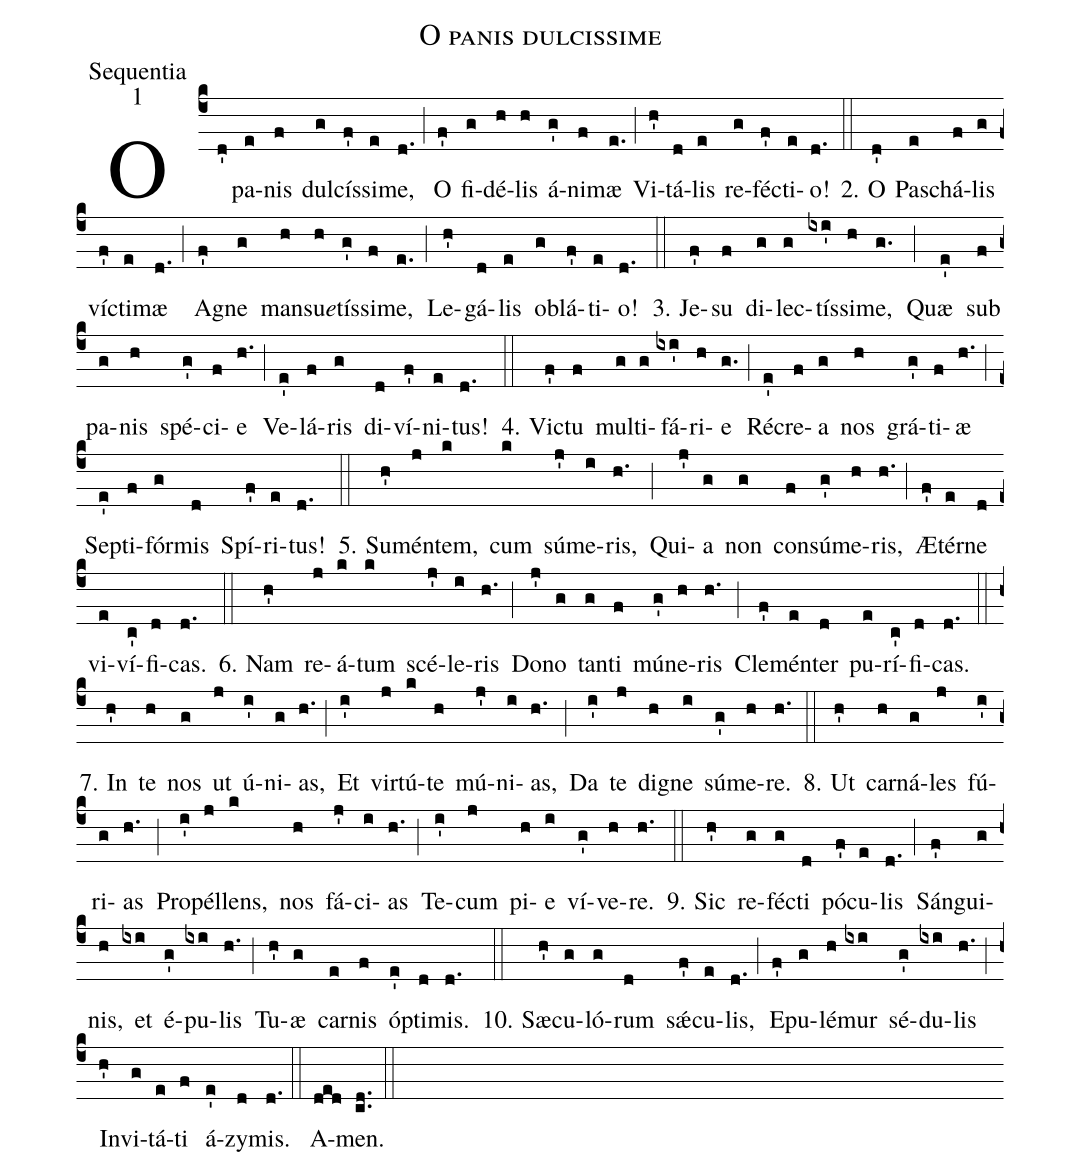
name: O panis dulcissime;
office-part: Sequentia;
mode: 1;
%%
(c4) O(d') pa(e)nis(f) dul(g)cís(f')si(e)me,(d.) (;) O(f') fi(g)dé(h)lis(h) á(g')ni(f)mæ(e.) (;) Vi(h')tá(d)lis(e) re(g)féc(f')ti(e)o!(d.) (::)
2. O(d') Pas(e)chá(f)lis(g) víc(f')ti(e)mæ(d.) (;) A(f')gne(g) man(h)s{u}<i>e</i>(h)tís(g')si(f)me,(e.) (;) Le(h')gá(d)lis(e) ob(g)lá(f')ti(e)o!(d.) (::)
3. Je(f')su(f) di(g)lec(g)tís(ixi')si(h)me,(g.) (;) Quæ(e') sub(f) pa(g)nis(h) spé(g')ci(f)e(h.) (;) Ve(e')lá(f)ris(g) di(d)ví(f')ni(e)tus!(d.) (::)
4. Vic(f')tu(f) mul(g)ti(g)fá(ixi')ri(h)e(g.) (;) Ré(e')cre(f)a(g) nos(h) grá(g')ti(f)æ(h.) (;) Sep(e')ti(f)fór(g)mis(d) Spí(f')ri(e)tus!(d.) (::)
5. Su(h')mén(j)tem,(k) cum(k) sú(j')me(i)ris,(h.) (;) Qui(j')a(g) non(g) con(f)sú(g')me(h)ris,(h.) (;) Æ(f')tér(e)ne(d) vi(e)ví(c')fi(d)cas.(d.) (::)
6. Nam(h') re(j)á(k)tum(k) scé(j')le(i)ris(h.) (;) Do(j')no(g) tan(g)ti(f) mú(g')ne(h)ris(h.) (;) Cle(f')mén(e)ter(d) pu(e)rí(c')fi(d)cas.(d.) (::)
7. In(h') te(h) nos(g) ut(j) ú(i')ni(g)as,(h.) (;) Et(i') vir(j)tú(k)te(h) mú(j')ni(i)as,(h.) (;) Da(i') te(j) di(h)gne(i) sú(g')me(h)re.(h.) (::)
8. Ut(h') car(h)ná(g)les(j) fú(i')ri(g)as(h.) (;) Pro(i')pél(j)lens,(k) nos(h) fá(j')ci(i)as(h.) (;) Te(i')cum(j) pi(h)e(i) ví(g')ve(h)re.(h.) (::)
9. Sic(h') re(g)féc(g)ti(d) pó(f')cu(e)lis(d.) (;) Sán(f')gui(g)nis,(h) et(ixi) é(g')pu(ixi)lis(h.) (;) Tu(h')æ(g) car(e)nis(f) óp(e')ti(d)mis.(d.) (::)
10. Sæ(h')cu(g)ló(g)rum(d) sǽ(f')cu(e)lis,(d.) (;) E(f')pu(g)lé(h)mur(ixi) sé(g')du(ixi)lis(h.) (;) In(h')vi(g)tá(e)ti(f) á(e')zy(d)mis.(d.) (::)
A(ded)men.(cd..) (::)
